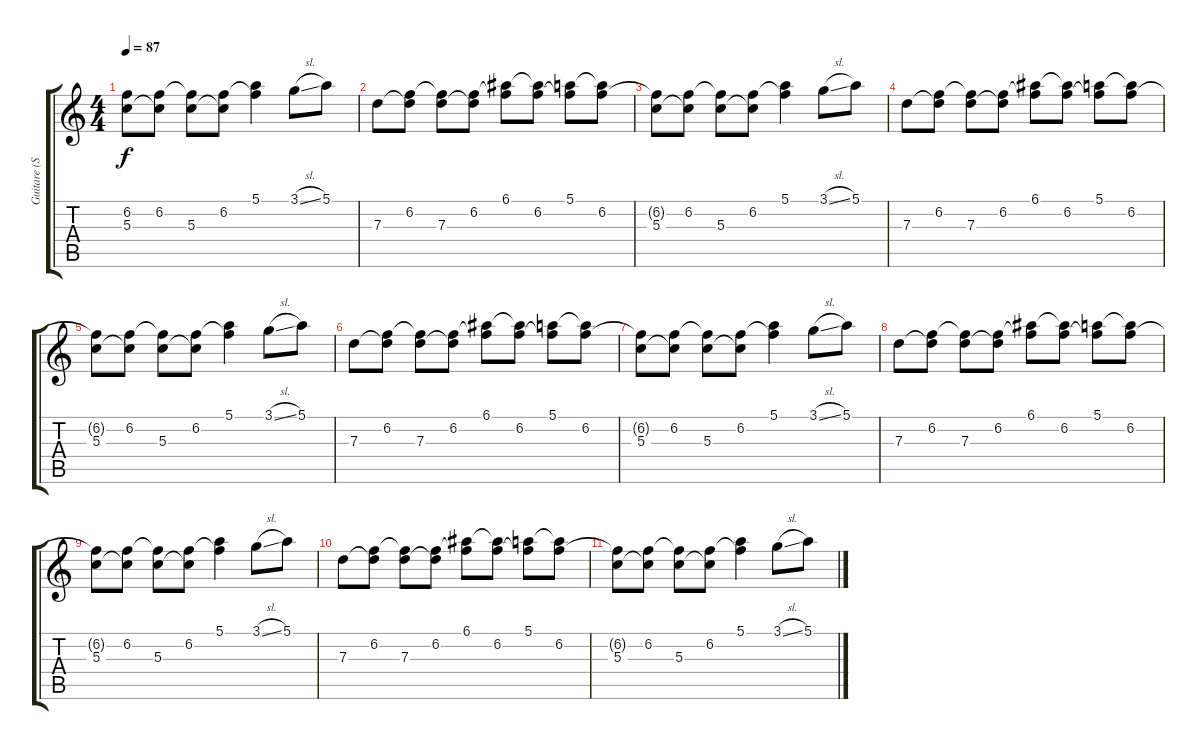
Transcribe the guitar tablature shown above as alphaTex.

\track ("Guitare (Son stéréo Gauche)" "Guitare (S") {instrument electricguitarjazz}
\staff {score tabs}
\tuning (E4 B3 G3 D3 A2 E2) {hide}
\ts (4 4)
\tempo 87
\clef g2
\ks c
(6.2{t} 5.3).8{dy f} (6.2 5.3{t}).8 (6.2{t} 5.3).8 (6.2 5.3{t}).8 (5.1 6.2{t}).4 3.1{sl}.8 5.1.8 |
7.3.8 (6.2 7.3{t}).8 (6.2{t} 7.3).8 (6.2 7.3{t}).8 (6.1 6.2{t}).8 (6.1{t} 6.2).8 (5.1 6.2{t}).8 (5.1{t} 6.2).8 |
(6.2{t} 5.3).8 (6.2 5.3{t}).8 (6.2{t} 5.3).8 (6.2 5.3{t}).8 (5.1 6.2{t}).4 3.1{sl}.8 5.1.8 |
7.3.8 (6.2 7.3{t}).8 (6.2{t} 7.3).8 (6.2 7.3{t}).8 (6.1 6.2{t}).8 (6.1{t} 6.2).8 (5.1 6.2{t}).8 (5.1{t} 6.2).8 |
(6.2{t} 5.3).8 (6.2 5.3{t}).8 (6.2{t} 5.3).8 (6.2 5.3{t}).8 (5.1 6.2{t}).4 3.1{sl}.8 5.1.8 |
7.3.8 (6.2 7.3{t}).8 (6.2{t} 7.3).8 (6.2 7.3{t}).8 (6.1 6.2{t}).8 (6.1{t} 6.2).8 (5.1 6.2{t}).8 (5.1{t} 6.2).8 |
(6.2{t} 5.3).8 (6.2 5.3{t}).8 (6.2{t} 5.3).8 (6.2 5.3{t}).8 (5.1 6.2{t}).4 3.1{sl}.8 5.1.8 |
7.3.8 (6.2 7.3{t}).8 (6.2{t} 7.3).8 (6.2 7.3{t}).8 (6.1 6.2{t}).8 (6.1{t} 6.2).8 (5.1 6.2{t}).8 (5.1{t} 6.2).8 |
(6.2{t} 5.3).8 (6.2 5.3{t}).8 (6.2{t} 5.3).8 (6.2 5.3{t}).8 (5.1 6.2{t}).4 3.1{sl}.8 5.1.8 |
7.3.8 (6.2 7.3{t}).8 (6.2{t} 7.3).8 (6.2 7.3{t}).8 (6.1 6.2{t}).8 (6.1{t} 6.2).8 (5.1 6.2{t}).8 (5.1{t} 6.2).8 |
(6.2{t} 5.3).8 (6.2 5.3{t}).8 (6.2{t} 5.3).8 (6.2 5.3{t}).8 (5.1 6.2{t}).4 3.1{sl}.8 5.1.8
